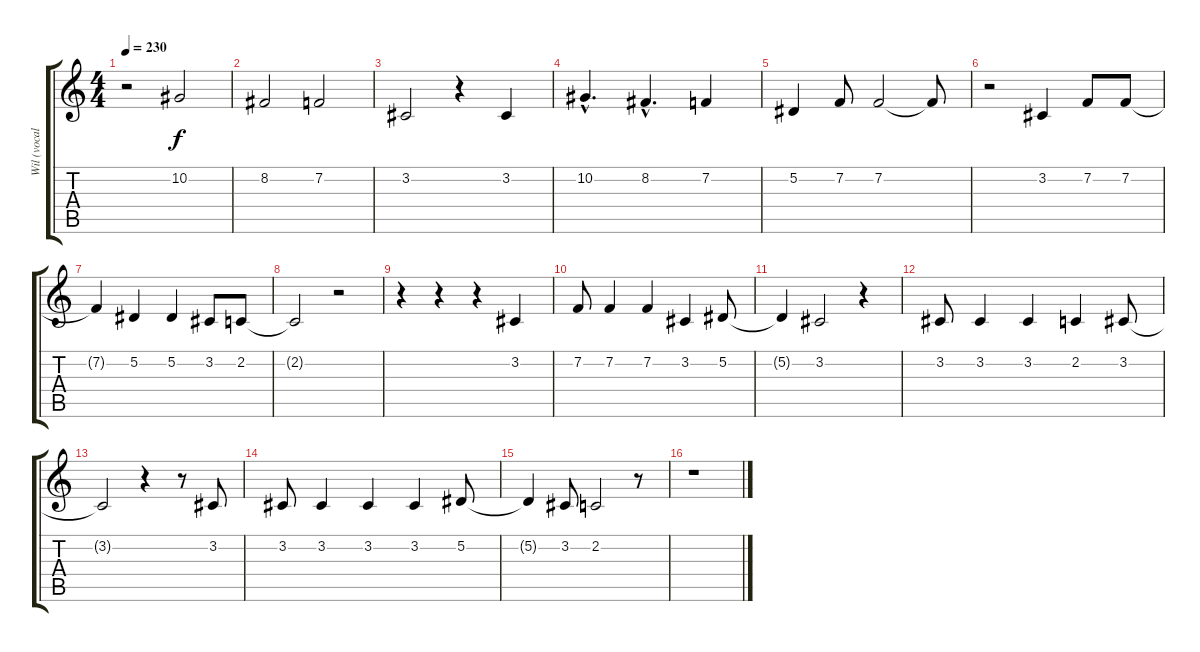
\track ("Wil (vocal)" "Wil (vocal") {instrument bassoon}
\staff {score tabs}
\tuning (Eb4 Bb3 Gb3 Db3 Ab2 Db2) {hide}
\ts (4 4)
\tempo 230
\clef g2
\ks c
r.2{dy f} 10.2.2 |
8.2.2 7.2.2 |
3.2.2 r.4 3.2.4 |
10.2{hac}.4{d} 8.2{hac}.4{d} 7.2.4 |
5.2.4 7.2.8 7.2.2 7.2{t}.8 |
r.2 3.2.4 7.2.8 7.2.8 |
7.2{t}.4 5.2.4 5.2.4 3.2.8 2.2.8 |
2.2{t}.2 r.2 |
r.4 r.4 r.4 3.2.4 |
7.2.8 7.2.4 7.2.4 3.2.4 5.2.8 |
5.2{t}.4 3.2.2 r.4 |
3.2.8 3.2.4 3.2.4 2.2.4 3.2.8 |
3.2{t}.2 r.4 r.8 3.2.8 |
3.2.8 3.2.4 3.2.4 3.2.4 5.2.8 |
5.2{t}.4 3.2.8 2.2.2 r.8 |
r.1
